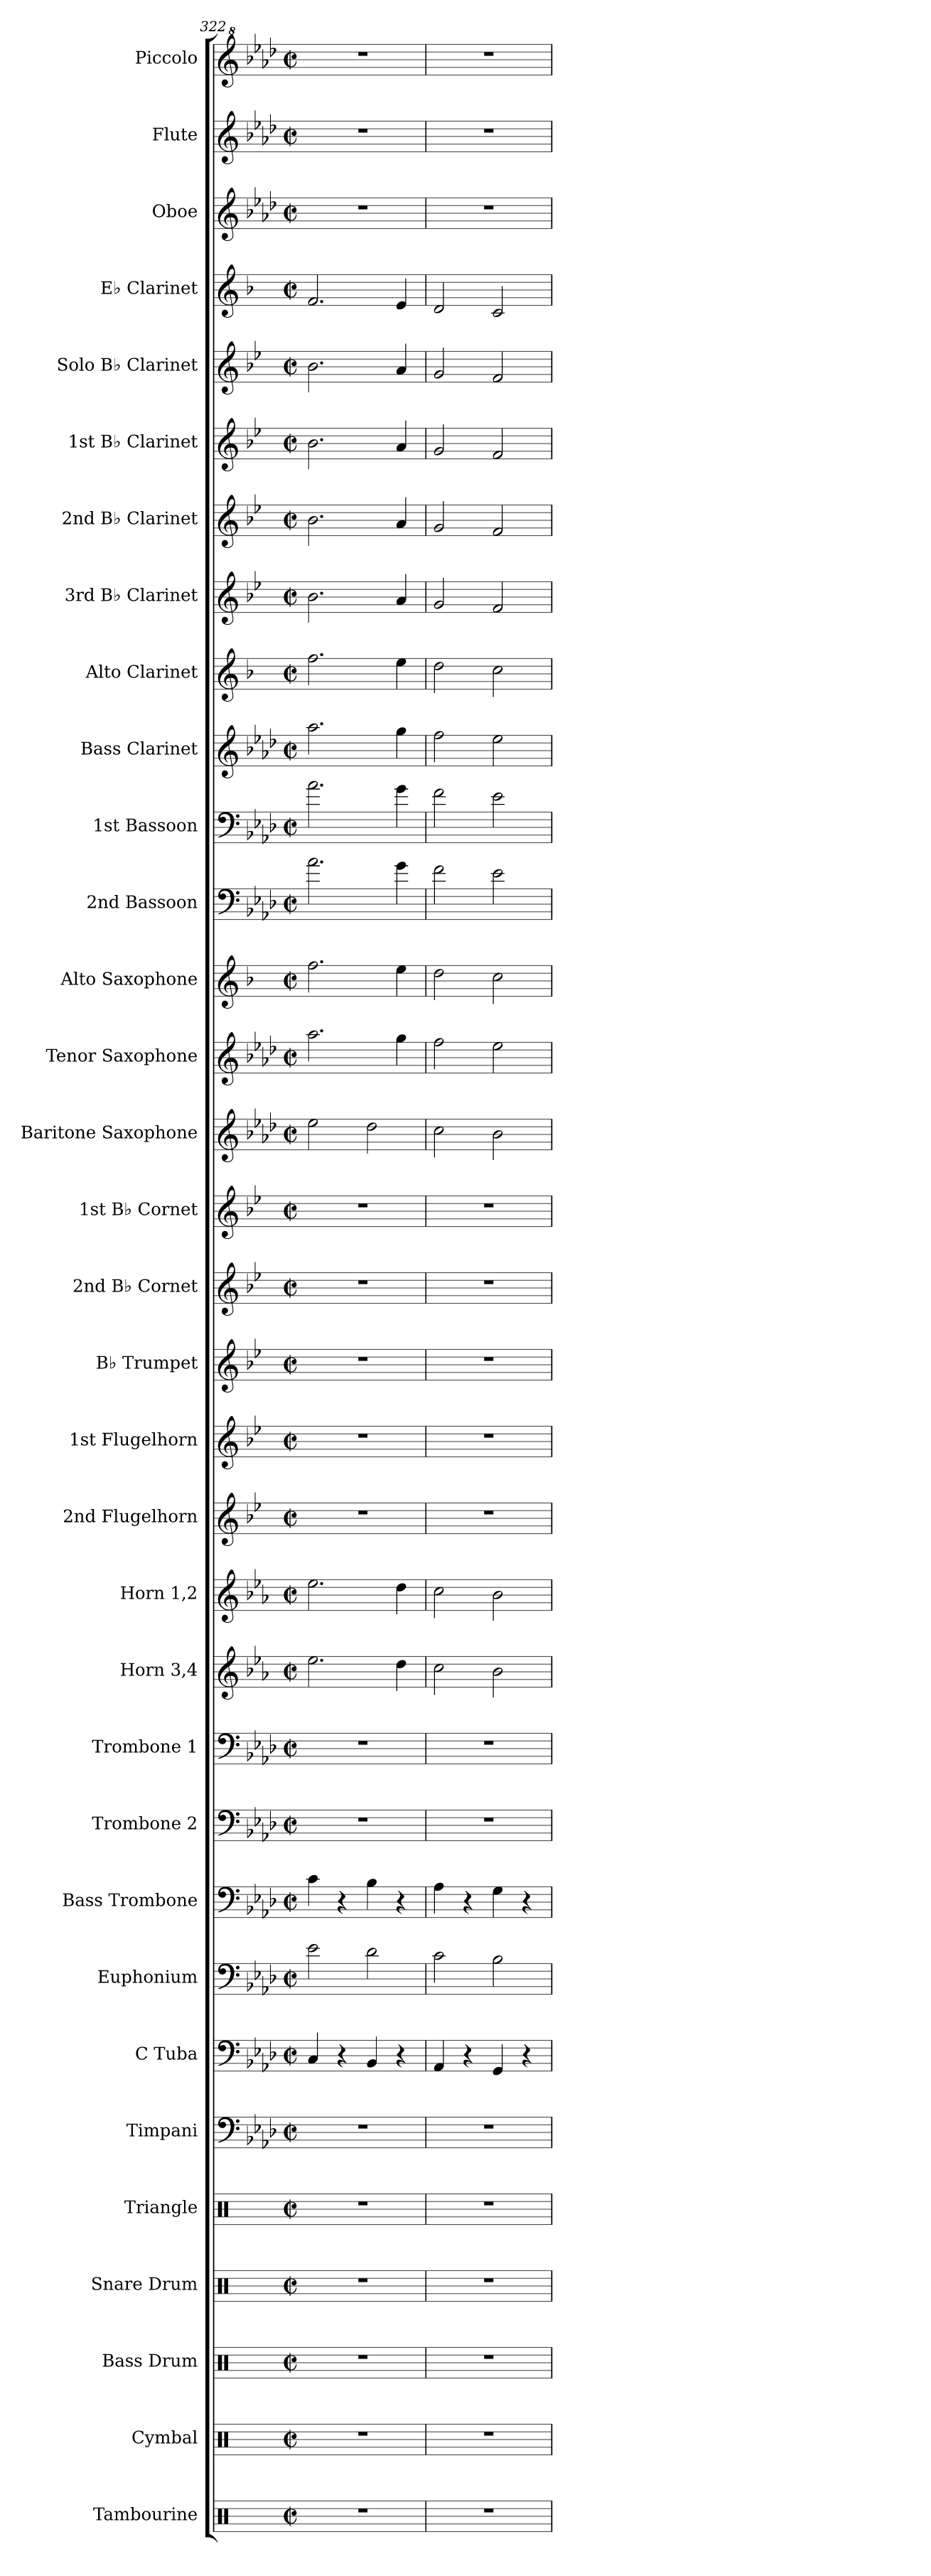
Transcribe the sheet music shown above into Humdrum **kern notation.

**kern	**kern	**kern	**kern	**kern	**kern	**kern	**kern	**kern	**kern	**kern	**kern	**kern	**kern	**kern	**kern	**kern	**kern	**kern	**kern	**kern	**kern	**kern	**kern	**kern	**kern	**kern	**kern	**kern	**kern	**kern	**kern	**kern
*part33	*part32	*part31	*part30	*part29	*part28	*part27	*part26	*part25	*part24	*part23	*part22	*part21	*part20	*part19	*part18	*part17	*part16	*part15	*part14	*part13	*part12	*part11	*part10	*part9	*part8	*part7	*part6	*part5	*part4	*part3	*part2	*part1
*staff33	*staff32	*staff31	*staff30	*staff29	*staff28	*staff27	*staff26	*staff25	*staff24	*staff23	*staff22	*staff21	*staff20	*staff19	*staff18	*staff17	*staff16	*staff15	*staff14	*staff13	*staff12	*staff11	*staff10	*staff9	*staff8	*staff7	*staff6	*staff5	*staff4	*staff3	*staff2	*staff1
*I"Tambourine	*I"Cymbal	*I"Bass Drum	*I"Snare Drum	*I"Triangle	*I"Timpani	*I"C Tuba	*I"Euphonium	*I"Bass Trombone	*I"Trombone 2	*I"Trombone 1	*I"Horn 3,4	*I"Horn 1,2	*I"2nd Flugelhorn	*I"1st Flugelhorn	*I"B♭ Trumpet	*I"2nd B♭ Cornet	*I"1st B♭ Cornet	*I"Baritone Saxophone	*I"Tenor Saxophone	*I"Alto Saxophone	*I"2nd Bassoon	*I"1st Bassoon	*I"Bass Clarinet	*I"Alto Clarinet	*I"3rd B♭ Clarinet	*I"2nd B♭ Clarinet	*I"1st B♭ Clarinet	*I"Solo B♭ Clarinet	*I"E♭ Clarinet	*I"Oboe	*I"Flute	*I"Piccolo
*I'Tamb.	*I'Cym.	*I'B. Dr.	*I'Sn. Dr.	*I'Trgl.	*I'Timp.	*I'C Tu.	*I'Eu.	*I'B. Trb.	*I'Trb. 2	*I'Trb. 1	*I'Hn. 3,4	*I'Hn. 1,2	*I'2nd Flghn.	*I'1st Flghn.	*I'B♭ Tpt.	*I'2nd B♭ Cnt.	*I'1st B♭ Cnt.	*I'Bar. Sax.	*I'T. Sax.	*I'A. Sax.	*I'2nd Bsn.	*I'1st Bsn.	*I'B. Cl.	*I'A. Cl.	*I'3rd B♭ Cl.	*I'2nd B♭ Cl.	*I'1st B♭ Cl.	*I'Solo B♭ Cl.	*I'E♭ Cl.	*I'Ob.	*I'Fl.	*I'Picc.
*clefX	*clefX	*clefX	*clefX	*clefX	*clefF4	*clefF4	*clefF4	*clefF4	*clefF4	*clefF4	*clefG2	*clefG2	*clefG2	*clefG2	*clefG2	*clefG2	*clefG2	*clefG2	*clefG2	*clefG2	*clefF4	*clefF4	*clefG2	*clefG2	*clefG2	*clefG2	*clefG2	*clefG2	*clefG2	*clefG2	*clefG2	*clefG^2
*	*	*	*	*	*	*	*	*	*	*	*ITrd4c7	*ITrd4c7	*ITrd1c2	*ITrd1c2	*ITrd1c2	*ITrd1c2	*ITrd1c2	*ITrd12c21	*ITrd8c14	*ITrd5c9	*	*	*ITrd8c14	*ITrd5c9	*ITrd1c2	*ITrd1c2	*ITrd1c2	*ITrd1c2	*ITrd-2c-3	*	*	*ITrd-7c-12
*k[]	*k[]	*k[]	*k[]	*k[]	*k[b-e-a-d-]	*k[b-e-a-d-]	*k[b-e-a-d-]	*k[b-e-a-d-]	*k[b-e-a-d-]	*k[b-e-a-d-]	*k[b-e-a-d-]	*k[b-e-a-d-]	*k[b-e-a-d-]	*k[b-e-a-d-]	*k[b-e-a-d-]	*k[b-e-a-d-]	*k[b-e-a-d-]	*k[b-e-a-d-]	*k[b-e-a-d-]	*k[b-e-a-d-]	*k[b-e-a-d-]	*k[b-e-a-d-]	*k[b-e-a-d-]	*k[b-e-a-d-]	*k[b-e-a-d-]	*k[b-e-a-d-]	*k[b-e-a-d-]	*k[b-e-a-d-]	*k[b-e-a-d-]	*k[b-e-a-d-]	*k[b-e-a-d-]	*k[b-e-a-d-]
*C:	*C:	*C:	*C:	*C:	*A-:	*A-:	*A-:	*A-:	*A-:	*A-:	*A-:	*A-:	*A-:	*A-:	*A-:	*A-:	*A-:	*A-:	*A-:	*A-:	*A-:	*A-:	*A-:	*A-:	*A-:	*A-:	*A-:	*A-:	*A-:	*A-:	*A-:	*A-:
*M2/2	*M2/2	*M2/2	*M2/2	*M2/2	*M2/2	*M2/2	*M2/2	*M2/2	*M2/2	*M2/2	*M2/2	*M2/2	*M2/2	*M2/2	*M2/2	*M2/2	*M2/2	*M2/2	*M2/2	*M2/2	*M2/2	*M2/2	*M2/2	*M2/2	*M2/2	*M2/2	*M2/2	*M2/2	*M2/2	*M2/2	*M2/2	*M2/2
*met(c|)	*met(c|)	*met(c|)	*met(c|)	*met(c|)	*met(c|)	*met(c|)	*met(c|)	*met(c|)	*met(c|)	*met(c|)	*met(c|)	*met(c|)	*met(c|)	*met(c|)	*met(c|)	*met(c|)	*met(c|)	*met(c|)	*met(c|)	*met(c|)	*met(c|)	*met(c|)	*met(c|)	*met(c|)	*met(c|)	*met(c|)	*met(c|)	*met(c|)	*met(c|)	*met(c|)	*met(c|)	*met(c|)
=322	=322	=322	=322	=322	=322	=322	=322	=322	=322	=322	=322	=322	=322	=322	=322	=322	=322	=322	=322	=322	=322	=322	=322	=322	=322	=322	=322	=322	=322	=322	=322	=322
1r	1r	1r	1r	1r	1r	4C/	2e-\	4c\	1r	1r	2.a-\	2.a-\	1r	1r	1r	1r	1r	2e-\	2.a-\	2.a-\	2.a-\	2.a-\	2.a-\	2.a-\	2.a-\	2.a-\	2.a-\	2.a-\	2.a-/	1r	1r	1r
.	.	.	.	.	.	4r	.	4r	.	.	.	.	.	.	.	.	.	.	.	.	.	.	.	.	.	.	.	.	.	.	.	.
.	.	.	.	.	.	4BB-/	2d-\	4B-\	.	.	.	.	.	.	.	.	.	2d-\	.	.	.	.	.	.	.	.	.	.	.	.	.	.
.	.	.	.	.	.	4r	.	4r	.	.	4g\	4g\	.	.	.	.	.	.	4g\	4g\	4g\	4g\	4g\	4g\	4g/	4g/	4g/	4g/	4g/	.	.	.
=323	=323	=323	=323	=323	=323	=323	=323	=323	=323	=323	=323	=323	=323	=323	=323	=323	=323	=323	=323	=323	=323	=323	=323	=323	=323	=323	=323	=323	=323	=323	=323	=323
1r	1r	1r	1r	1r	1r	4AA-/	2c\	4A-\	1r	1r	2f\	2f\	1r	1r	1r	1r	1r	2c\	2f\	2f\	2f\	2f\	2f\	2f\	2f/	2f/	2f/	2f/	2f/	1r	1r	1r
.	.	.	.	.	.	4r	.	4r	.	.	.	.	.	.	.	.	.	.	.	.	.	.	.	.	.	.	.	.	.	.	.	.
.	.	.	.	.	.	4GG/	2B-\	4G\	.	.	2e-\	2e-\	.	.	.	.	.	2B-\	2e-\	2e-\	2e-\	2e-\	2e-\	2e-\	2e-/	2e-/	2e-/	2e-/	2e-/	.	.	.
.	.	.	.	.	.	4r	.	4r	.	.	.	.	.	.	.	.	.	.	.	.	.	.	.	.	.	.	.	.	.	.	.	.
=	=	=	=	=	=	=	=	=	=	=	=	=	=	=	=	=	=	=	=	=	=	=	=	=	=	=	=	=	=	=	=	=
*-	*-	*-	*-	*-	*-	*-	*-	*-	*-	*-	*-	*-	*-	*-	*-	*-	*-	*-	*-	*-	*-	*-	*-	*-	*-	*-	*-	*-	*-	*-	*-	*-
